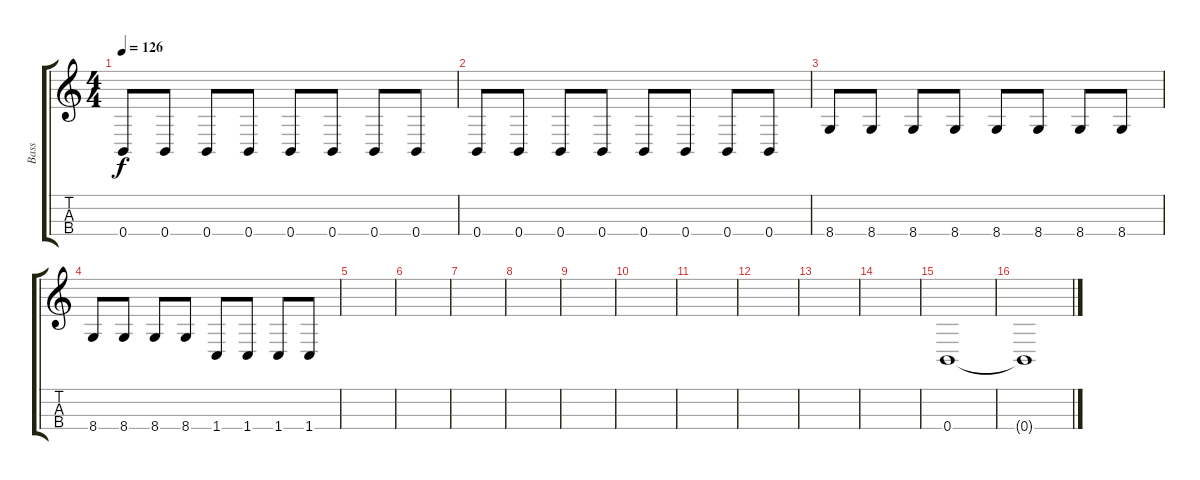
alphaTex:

\track ("Bass" "Bass") {instrument electricbassfinger}
\staff {score tabs}
\tuning (E3 B2 Gb2 B1) {hide}
\ts (4 4)
\tempo 126
\clef g2
\ks c
0.4.8{dy f} 0.4.8 0.4.8 0.4.8 0.4.8 0.4.8 0.4.8 0.4.8 |
0.4.8 0.4.8 0.4.8 0.4.8 0.4.8 0.4.8 0.4.8 0.4.8 |
8.4.8 8.4.8 8.4.8 8.4.8 8.4.8 8.4.8 8.4.8 8.4.8 |
8.4.8 8.4.8 8.4.8 8.4.8 1.4.8 1.4.8 1.4.8 1.4.8 |
|
|
|
|
|
|
|
|
|
|
0.4.1 |
0.4{t}.1
